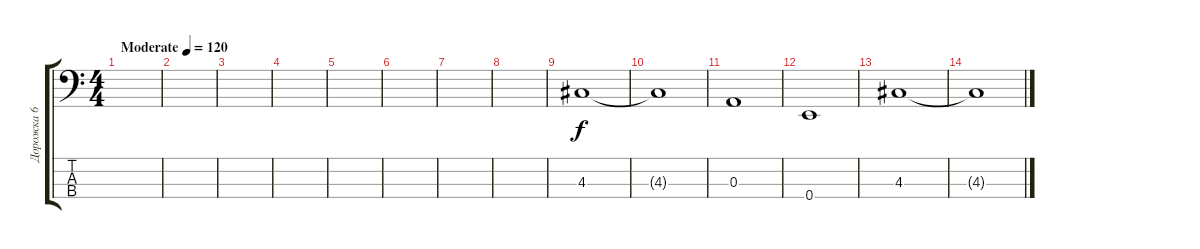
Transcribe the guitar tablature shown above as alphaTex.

\track ("Дорожка 6" "Дорожка 6") {instrument synthbass2}
\staff {score tabs}
\tuning (G2 D2 A1 E1) {hide}
\ts (4 4)
\tempo (120 "Moderate")
\clef f4
\ks c
|
|
|
|
|
|
|
|
4.3.1 |
4.3{t}.1 |
0.3.1 |
0.4.1 |
4.3.1 |
4.3{t}.1
